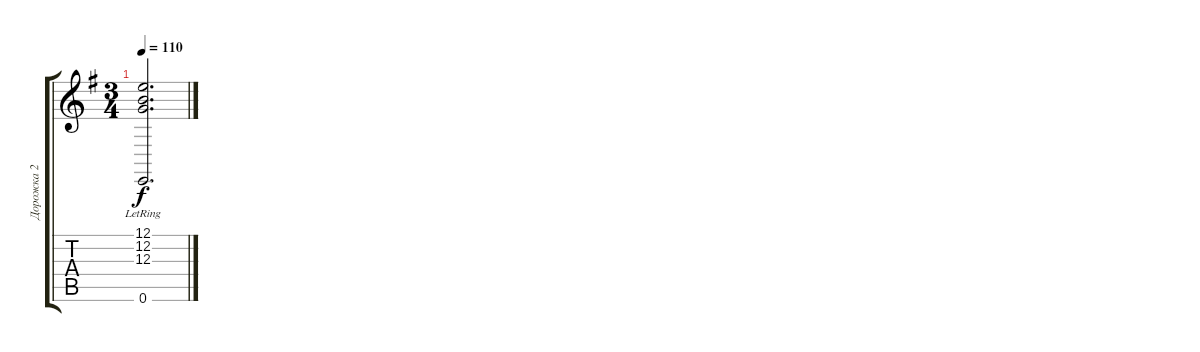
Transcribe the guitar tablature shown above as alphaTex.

\track ("Дорожка 2" "Дорожка 2") {instrument brightacousticpiano}
\staff {score tabs}
\tuning (E4 B3 G3 D3 A2 E2) {hide}
\ts (3 4)
\tempo 110
\clef g2
\ks eminor
(12.1{lr} 12.2{lr} 12.3{lr} 0.6{lr}).2{d dy f}
